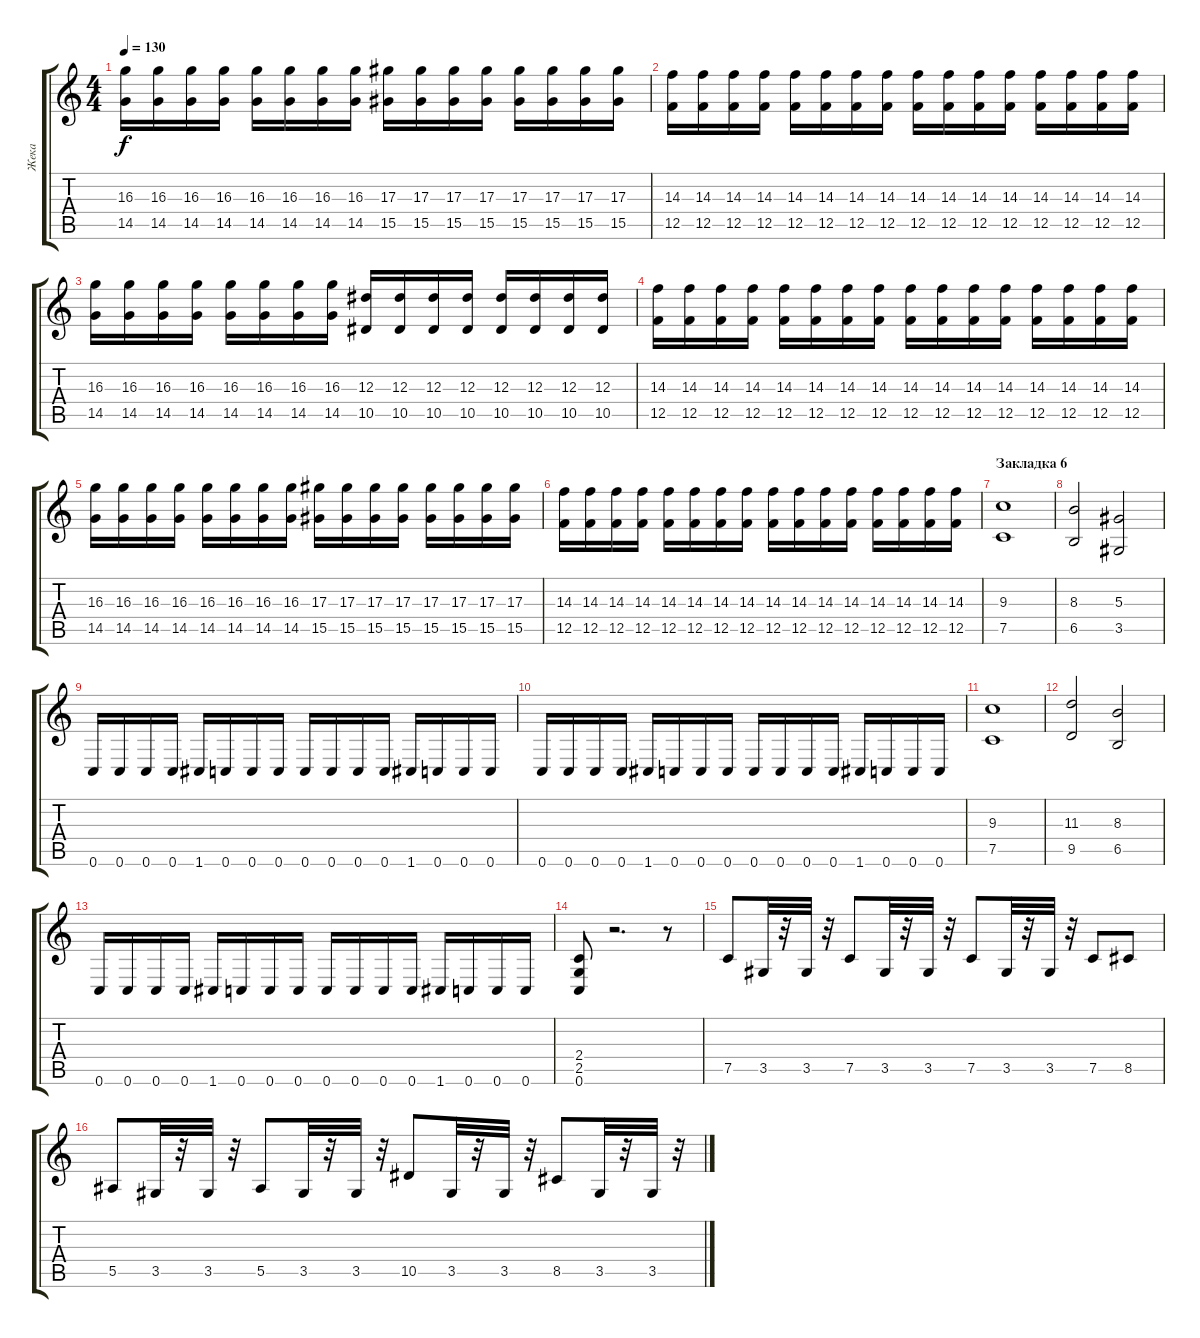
\track ("Жека" "Жека") {instrument distortionguitar}
\staff {score tabs}
\tuning (C4 G3 Eb3 Bb2 F2 C2) {hide}
\ts (4 4)
\tempo 130
\clef g2
\ks c
(16.3 14.5).16{dy f} (16.3 14.5).16 (16.3 14.5).16 (16.3 14.5).16 (16.3 14.5).16 (16.3 14.5).16 (16.3 14.5).16 (16.3 14.5).16 (17.3 15.5).16 (17.3 15.5).16 (17.3 15.5).16 (17.3 15.5).16 (17.3 15.5).16 (17.3 15.5).16 (17.3 15.5).16 (17.3 15.5).16 |
(14.3 12.5).16 (14.3 12.5).16 (14.3 12.5).16 (14.3 12.5).16 (14.3 12.5).16 (14.3 12.5).16 (14.3 12.5).16 (14.3 12.5).16 (14.3 12.5).16 (14.3 12.5).16 (14.3 12.5).16 (14.3 12.5).16 (14.3 12.5).16 (14.3 12.5).16 (14.3 12.5).16 (14.3 12.5).16 |
(16.3 14.5).16 (16.3 14.5).16 (16.3 14.5).16 (16.3 14.5).16 (16.3 14.5).16 (16.3 14.5).16 (16.3 14.5).16 (16.3 14.5).16 (12.3 10.5).16 (12.3 10.5).16 (12.3 10.5).16 (12.3 10.5).16 (12.3 10.5).16 (12.3 10.5).16 (12.3 10.5).16 (12.3 10.5).16 |
(14.3 12.5).16 (14.3 12.5).16 (14.3 12.5).16 (14.3 12.5).16 (14.3 12.5).16 (14.3 12.5).16 (14.3 12.5).16 (14.3 12.5).16 (14.3 12.5).16 (14.3 12.5).16 (14.3 12.5).16 (14.3 12.5).16 (14.3 12.5).16 (14.3 12.5).16 (14.3 12.5).16 (14.3 12.5).16 |
(16.3 14.5).16 (16.3 14.5).16 (16.3 14.5).16 (16.3 14.5).16 (16.3 14.5).16 (16.3 14.5).16 (16.3 14.5).16 (16.3 14.5).16 (17.3 15.5).16 (17.3 15.5).16 (17.3 15.5).16 (17.3 15.5).16 (17.3 15.5).16 (17.3 15.5).16 (17.3 15.5).16 (17.3 15.5).16 |
(14.3 12.5).16 (14.3 12.5).16 (14.3 12.5).16 (14.3 12.5).16 (14.3 12.5).16 (14.3 12.5).16 (14.3 12.5).16 (14.3 12.5).16 (14.3 12.5).16 (14.3 12.5).16 (14.3 12.5).16 (14.3 12.5).16 (14.3 12.5).16 (14.3 12.5).16 (14.3 12.5).16 (14.3 12.5).16 |
\section ("" "Закладка 6")
(9.3 7.5).1 |
(8.3 6.5).2 (5.3 3.5).2 |
0.6.16 0.6.16 0.6.16 0.6.16 1.6.16 0.6.16 0.6.16 0.6.16 0.6.16 0.6.16 0.6.16 0.6.16 1.6.16 0.6.16 0.6.16 0.6.16 |
0.6.16 0.6.16 0.6.16 0.6.16 1.6.16 0.6.16 0.6.16 0.6.16 0.6.16 0.6.16 0.6.16 0.6.16 1.6.16 0.6.16 0.6.16 0.6.16 |
(9.3 7.5).1 |
(11.3 9.5).2 (8.3 6.5).2 |
0.6.16 0.6.16 0.6.16 0.6.16 1.6.16 0.6.16 0.6.16 0.6.16 0.6.16 0.6.16 0.6.16 0.6.16 1.6.16 0.6.16 0.6.16 0.6.16 |
(2.4 2.5 0.6).8 r.2{d} r.8 |
7.5.8 3.5.32 r.32 3.5.32 r.32 7.5.8 3.5.32 r.32 3.5.32 r.32 7.5.8 3.5.32 r.32 3.5.32 r.32 7.5.8 8.5.8 |
5.5.8 3.5.32 r.32 3.5.32 r.32 5.5.8 3.5.32 r.32 3.5.32 r.32 10.5.8 3.5.32 r.32 3.5.32 r.32 8.5.8 3.5.32 r.32 3.5.32 r.32
